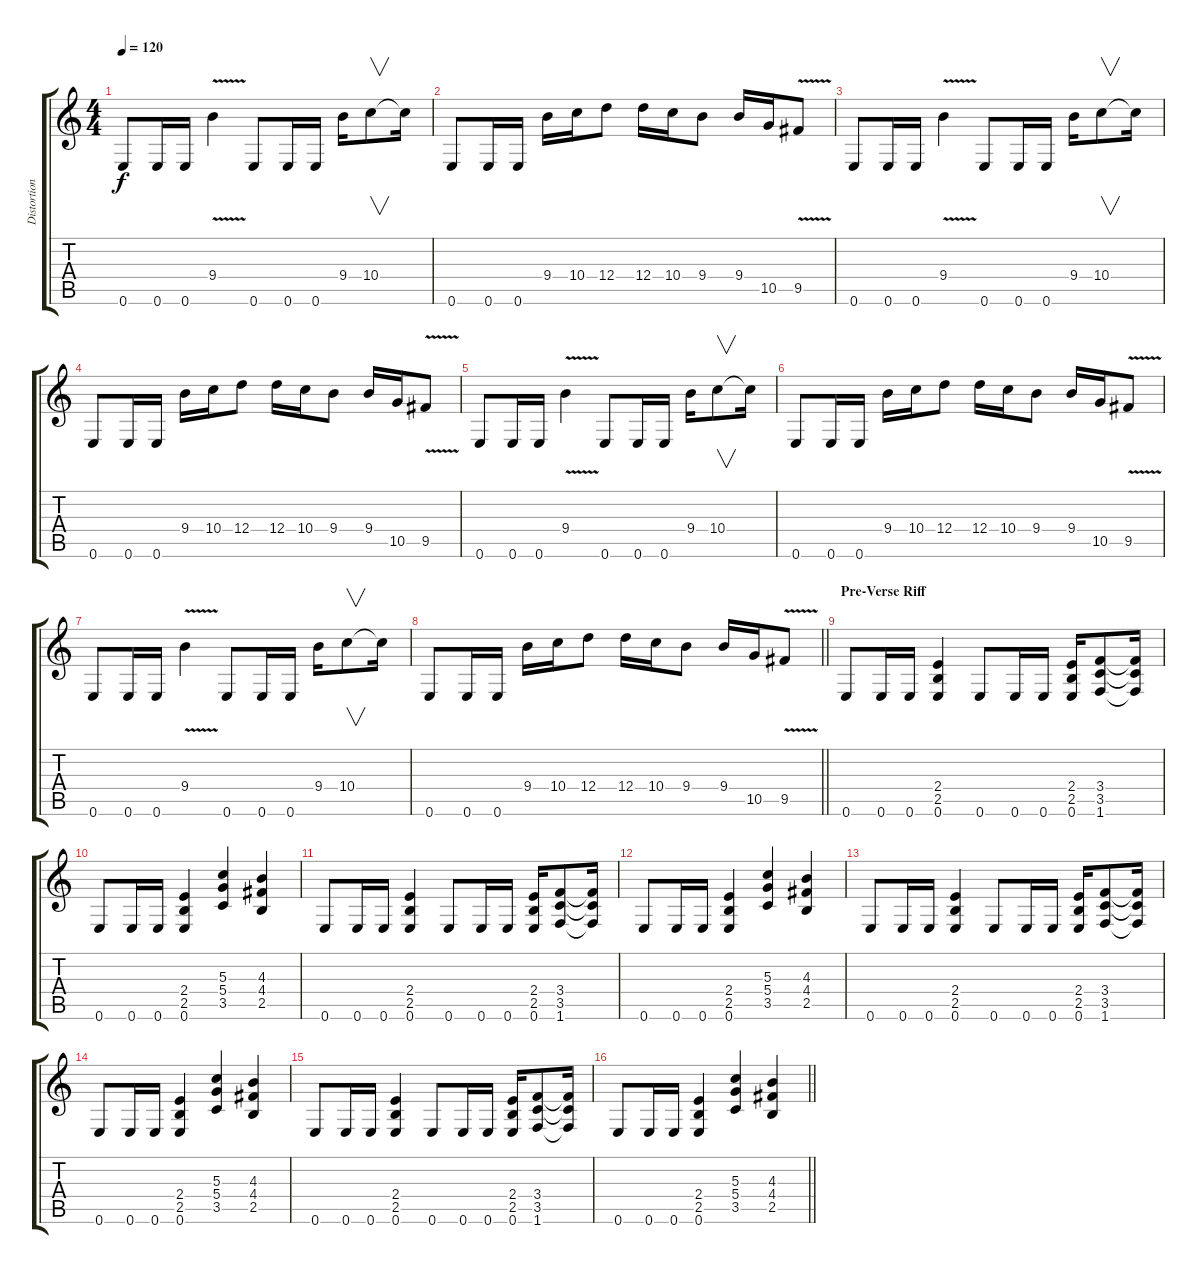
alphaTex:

\track ("Distortion Guitar 2" "Distortion") {instrument distortionguitar}
\staff {score tabs}
\tuning (E4 B3 G3 D3 A2 E2) {hide}
\ts (4 4)
\tempo 120
\clef g2
\ks c
0.6.8{dy f} 0.6.16 0.6.16 9.4{v}.4 0.6.8 0.6.16 0.6.16 9.4.16 10.4.8{v} 10.4{t}.16 |
0.6.8 0.6.16 0.6.16 9.4.16 10.4.16 12.4.8 12.4.16 10.4.16 9.4.8 9.4.16 10.5.16 9.5{v}.8 |
0.6.8 0.6.16 0.6.16 9.4{v}.4 0.6.8 0.6.16 0.6.16 9.4.16 10.4.8{v} 10.4{t}.16 |
0.6.8 0.6.16 0.6.16 9.4.16 10.4.16 12.4.8 12.4.16 10.4.16 9.4.8 9.4.16 10.5.16 9.5{v}.8 |
0.6.8 0.6.16 0.6.16 9.4{v}.4 0.6.8 0.6.16 0.6.16 9.4.16 10.4.8{v} 10.4{t}.16 |
0.6.8 0.6.16 0.6.16 9.4.16 10.4.16 12.4.8 12.4.16 10.4.16 9.4.8 9.4.16 10.5.16 9.5{v}.8 |
0.6.8 0.6.16 0.6.16 9.4{v}.4 0.6.8 0.6.16 0.6.16 9.4.16 10.4.8{v} 10.4{t}.16 |
\barLineRight lightlight
0.6.8 0.6.16 0.6.16 9.4.16 10.4.16 12.4.8 12.4.16 10.4.16 9.4.8 9.4.16 10.5.16 9.5{v}.8 |
\section ("" "Pre-Verse Riff")
0.6.8 0.6.16 0.6.16 (2.4 2.5 0.6).4 0.6.8 0.6.16 0.6.16 (2.4 2.5 0.6).16 (3.4 3.5 1.6).8 (3.4{t} 3.5{t} 1.6{t}).16 |
0.6.8 0.6.16 0.6.16 (2.4 2.5 0.6).4 (5.3 5.4 3.5).4 (4.3 4.4 2.5).4 |
0.6.8 0.6.16 0.6.16 (2.4 2.5 0.6).4 0.6.8 0.6.16 0.6.16 (2.4 2.5 0.6).16 (3.4 3.5 1.6).8 (3.4{t} 3.5{t} 1.6{t}).16 |
0.6.8 0.6.16 0.6.16 (2.4 2.5 0.6).4 (5.3 5.4 3.5).4 (4.3 4.4 2.5).4 |
0.6.8 0.6.16 0.6.16 (2.4 2.5 0.6).4 0.6.8 0.6.16 0.6.16 (2.4 2.5 0.6).16 (3.4 3.5 1.6).8 (3.4{t} 3.5{t} 1.6{t}).16 |
0.6.8 0.6.16 0.6.16 (2.4 2.5 0.6).4 (5.3 5.4 3.5).4 (4.3 4.4 2.5).4 |
0.6.8 0.6.16 0.6.16 (2.4 2.5 0.6).4 0.6.8 0.6.16 0.6.16 (2.4 2.5 0.6).16 (3.4 3.5 1.6).8 (3.4{t} 3.5{t} 1.6{t}).16 |
\barLineRight lightlight
0.6.8 0.6.16 0.6.16 (2.4 2.5 0.6).4 (5.3 5.4 3.5).4 (4.3 4.4 2.5).4
